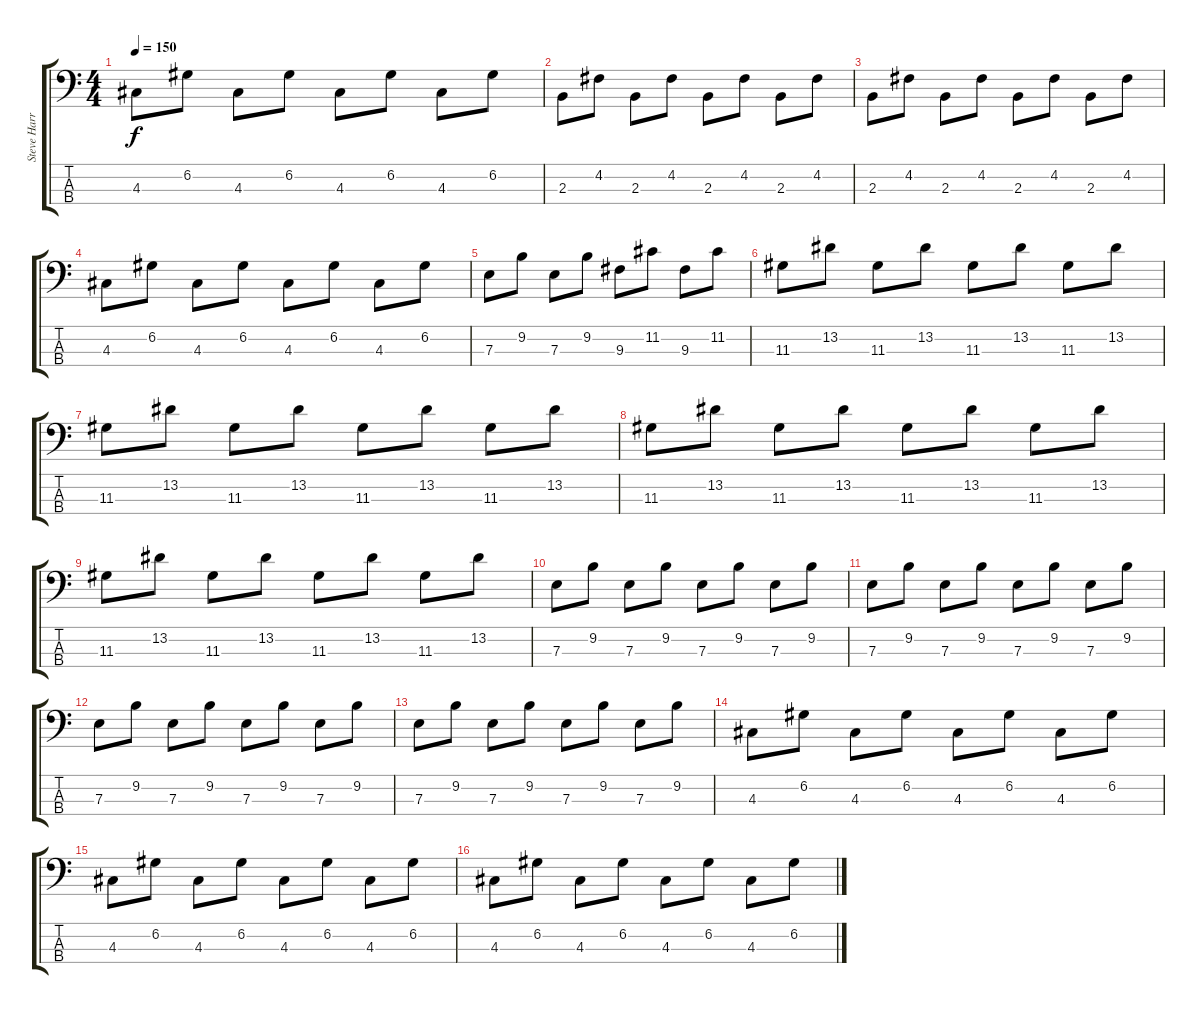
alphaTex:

\track ("Steve Harris" "Steve Harr") {instrument electricbassfinger}
\staff {score tabs}
\tuning (G2 D2 A1 E1) {hide}
\ts (4 4)
\tempo 150
\clef f4
\ks c
4.3.8{dy f} 6.2.8 4.3.8 6.2.8 4.3.8 6.2.8 4.3.8 6.2.8 |
2.3.8 4.2.8 2.3.8 4.2.8 2.3.8 4.2.8 2.3.8 4.2.8 |
2.3.8 4.2.8 2.3.8 4.2.8 2.3.8 4.2.8 2.3.8 4.2.8 |
4.3.8 6.2.8 4.3.8 6.2.8 4.3.8 6.2.8 4.3.8 6.2.8 |
7.3.8 9.2.8 7.3.8 9.2.8 9.3.8 11.2.8 9.3.8 11.2.8 |
11.3.8 13.2.8 11.3.8 13.2.8 11.3.8 13.2.8 11.3.8 13.2.8 |
11.3.8 13.2.8 11.3.8 13.2.8 11.3.8 13.2.8 11.3.8 13.2.8 |
11.3.8 13.2.8 11.3.8 13.2.8 11.3.8 13.2.8 11.3.8 13.2.8 |
11.3.8 13.2.8 11.3.8 13.2.8 11.3.8 13.2.8 11.3.8 13.2.8 |
7.3.8 9.2.8 7.3.8 9.2.8 7.3.8 9.2.8 7.3.8 9.2.8 |
7.3.8 9.2.8 7.3.8 9.2.8 7.3.8 9.2.8 7.3.8 9.2.8 |
7.3.8 9.2.8 7.3.8 9.2.8 7.3.8 9.2.8 7.3.8 9.2.8 |
7.3.8 9.2.8 7.3.8 9.2.8 7.3.8 9.2.8 7.3.8 9.2.8 |
4.3.8 6.2.8 4.3.8 6.2.8 4.3.8 6.2.8 4.3.8 6.2.8 |
4.3.8 6.2.8 4.3.8 6.2.8 4.3.8 6.2.8 4.3.8 6.2.8 |
4.3.8 6.2.8 4.3.8 6.2.8 4.3.8 6.2.8 4.3.8 6.2.8
